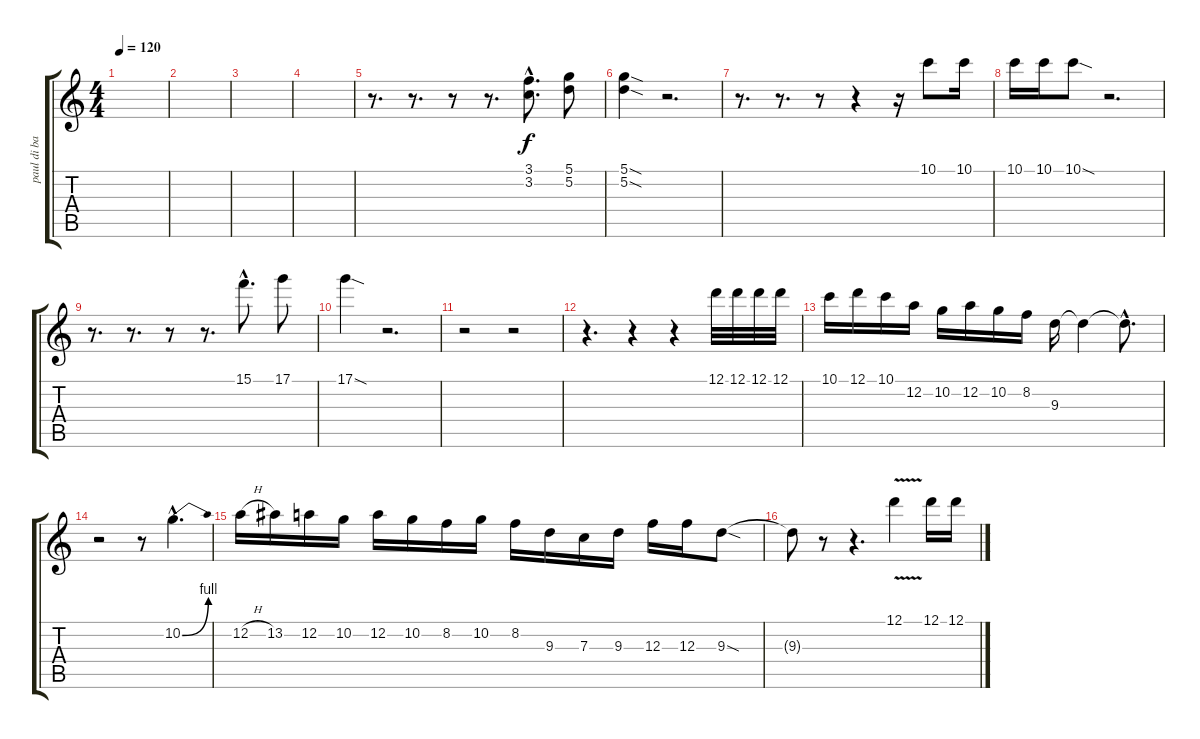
\track ("paul di bartolo" "paul di ba") {instrument distortionguitar}
\staff {score tabs}
\tuning (D4 A3 F3 C3 G2 D2) {hide}
\ts (4 4)
\tempo 120
\clef g2
\ks c
|
|
|
|
r.8{d} r.8{d} r.8 r.8{d} (3.1{hac} 3.2{hac}).8{d} (5.1 5.2).8 |
(5.1{sod} 5.2{sod}).4 r.2{d} |
r.8{d} r.8{d} r.8 r.4 r.16 10.1.8 10.1.16 |
10.1.16 10.1.16 10.1{sod}.8 r.2{d} |
r.8{d} r.8{d} r.8 r.8{d} 15.1{hac}.8{d} 17.1.8 |
17.1{sod}.4 r.2{d} |
r.2 r.2 |
r.4{d} r.4 r.4 12.1.32 12.1.32 12.1.32 12.1.32 |
10.1.16 12.1.16 10.1.16 12.2.16 10.2.16 12.2.16 10.2.16 8.2.16 9.3.16 9.3{t}.4 9.3{hac t}.8{d} |
r.2 r.8 10.2{be (bend 0 0 60 4) hac}.4{d} |
12.2{h}.16 13.2.16 12.2.16 10.2.16 12.2.16 10.2.16 8.2.16 10.2.16 8.2.16 9.3.16 7.3.16 9.3.16 12.3.16 12.3.16 9.3{sod}.8 |
9.3{t}.8 r.8 r.4{d} 12.1{v}.4 12.1.16 12.1.16
